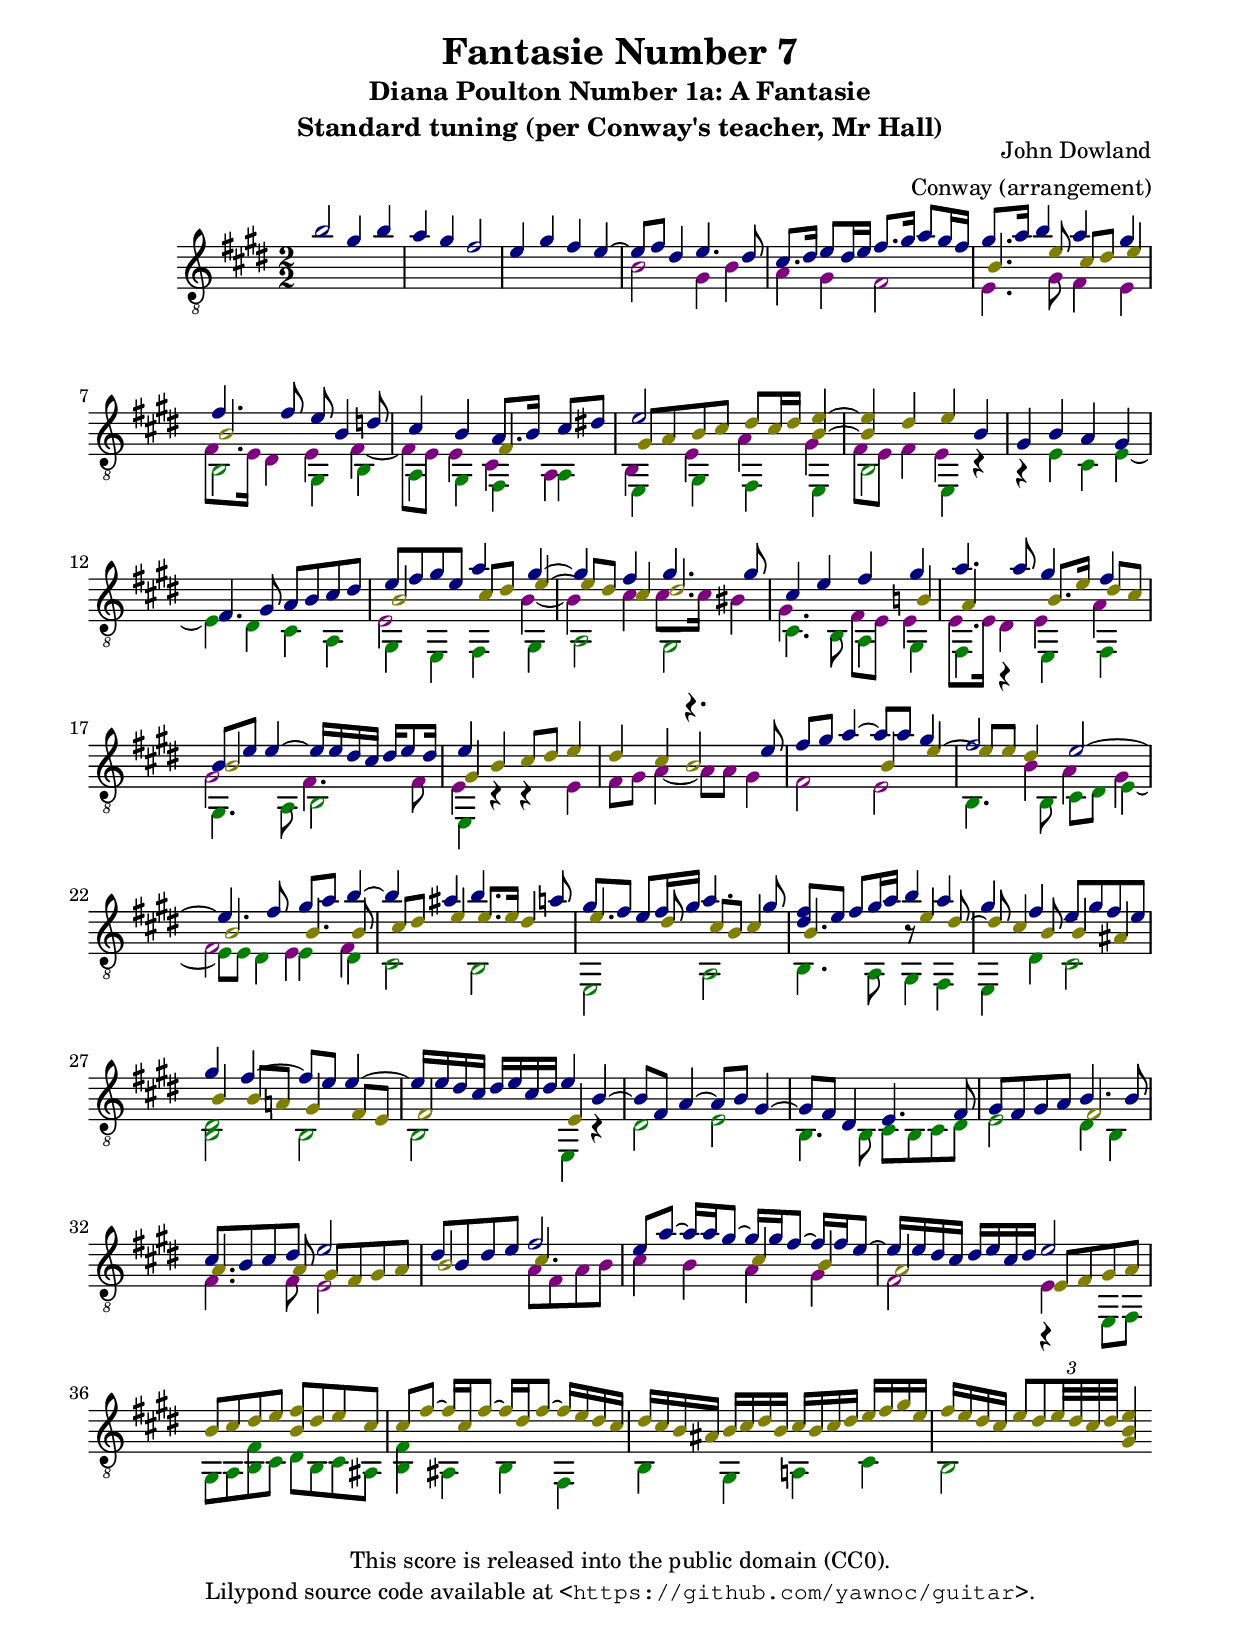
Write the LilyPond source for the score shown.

\version "2.18.2"


%%%%%%%%%%%%%%%%%%%%%%%%%%%%%%%%%%%%%%%%%%%%%%%%%%%%%%%%%%%%%%%%
% General
%%%%%%%%%%%%%%%%%%%%%%%%%%%%%%%%%%%%%%%%%%%%%%%%%%%%%%%%%%%%%%%%

\paper {
  top-margin = 1.5\cm
  left-margin = 1.5\cm
  right-margin = 1.5\cm
  bottom-margin = 1.5\cm
  ragged-last-bottom = ##f
  footnote-separator-markup = \markup { \vspace #1.5 }
}

globalSettings = {
  \accidentalStyle modern
  \compressFullBarRests
  \mergeDifferentlyHeadedOn
  \mergeDifferentlyDottedOn
  \numericTimeSignature
  \pointAndClickOff
  \override TextScript.extra-offset = #'(0 . 0.7)
  \override Score.FootnoteItem.annotation-line = ##f
}

origin-url = "https://github.com/yawnoc/guitar"

\header {
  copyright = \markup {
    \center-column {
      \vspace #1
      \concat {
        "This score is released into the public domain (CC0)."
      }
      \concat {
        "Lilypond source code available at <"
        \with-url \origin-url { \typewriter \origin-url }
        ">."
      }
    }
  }
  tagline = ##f
}

triplet = #(define-music-function
  (parser location music) (ly:music?)
  #{
    \tuplet 3/2 { $music }
  #}
)

tripletDuple = #(define-music-function
  (parser location music) (ly:music?)
  #{
    \tuplet 6/4 { $music }
  #}
)

overrideBeamedStemLengths = #(define-scheme-function
  (parser location lengths) (list?)
  #{
    \override Stem.details.beamed-lengths = $lengths
  #}
)
revertBeamedStemLengths = { \revert Stem.details.beamed-lengths }

overrideBeamVerticalPositions = #(define-scheme-function
  (parser location positions) (pair?)
  #{
    \override Beam.positions = $positions
  #}
)

%%%%%%%%%%%%%%%%%%%%%%%%%%%%%%%%%%%%%%%%%%%%%%%%%%%%%%%%%%%%%%%%
% Semantic bar lines
%%%%%%%%%%%%%%%%%%%%%%%%%%%%%%%%%%%%%%%%%%%%%%%%%%%%%%%%%%%%%%%%

barLineGoto = { \bar "||" }
barLineKeyChange = { \bar "||" }
barLineEnd = { \bar "|." }

%%%%%%%%%%%%%%%%%%%%%%%%%%%%%%%%%%%%%%%%%%%%%%%%%%%%%%%%%%%%%%%%
% Guitar notation
%%%%%%%%%%%%%%%%%%%%%%%%%%%%%%%%%%%%%%%%%%%%%%%%%%%%%%%%%%%%%%%%

stringNumbersAbove = { \set stringNumberOrientations = #'(up) }
stringNumbersBelow = { \set stringNumberOrientations = #'(down) }

fingeringAbove = { \set fingeringOrientations = #'(up) }
fingeringBelow = { \set fingeringOrientations = #'(down) }
fingeringAleft = { \set fingeringOrientations = #'(left) }
fingeringAright = { \set fingeringOrientations = #'(right) }

startGraceMusic = {
  <>(
  \override Fingering.font-size = -6
}
stopGraceMusic = {
  \revert Fingering.font-size
  <>)
}

overrideHorizontalShift = #(define-scheme-function
  (parser location distance) (number?)
  #{
    \override NoteColumn.force-hshift = $distance
  #}
)
revertHorizontalShift = { \revert NoteColumn.force-hshift }

barreSpan = #(define-music-function
  (parser location label offsetPair music)
  (string? (pair? (cons 0 0)) ly:music?)
  (let
    (
      (elements (extract-named-music music '(NoteEvent EventChord)))
    )
    (if
      (pair? elements)
      (let
        (
          (first-element (first elements))
          (last-element (last elements))
        )
        (set!
          (ly:music-property first-element 'articulations)
          (cons
            (make-music 'TextSpanEvent 'span-direction -1)
            (ly:music-property first-element 'articulations)
          )
        )
        (set!
          (ly:music-property last-element 'articulations)
          (cons
            (make-music 'TextSpanEvent 'span-direction 1)
            (ly:music-property last-element 'articulations)
          )
        )
      )
    )
  )
  #{
    \once \override TextSpanner.font-shape = #'upright
    \once \override TextSpanner.style = #'line
    \once \override TextSpanner.extra-offset = #offsetPair
    \once \override TextSpanner.bound-details = #`(
      (left
        (text . ,#{ \markup { \raise #-0.7 { #label \hspace #0.7 }} #})
        (Y . 0)
        (padding . -0.8)
        (attach-dir . -2)
      )
      (right
        (text . ,#{ \markup { \draw-line #'(0 . -1.3) } #}) ;; draw hook
        (Y . 0)
        (padding . -0.5)
        (attach-dir . 2)
      )
    )
    \once \override TextSpanner #'after-line-breaking = #(lambda (grob)
      (let*
        (
          (originalGrob (ly:grob-original grob))
          (splitGrobs (ly:spanner-broken-into originalGrob))
        )
        (if
          (and
            (>= (length splitGrobs) 2)
            (not (eq? (car (last-pair splitGrobs)) grob))
          )
          (begin
            (ly:grob-set-nested-property! grob
              '(bound-details right text)
              #{ \markup { \draw-line #'(0 . 0) } #} ;; suppress draw hook
            )
            (ly:grob-set-property! grob
              'extra-offset
              (cons
                (car offsetPair)
                (+ (cdr offsetPair) 0.7) ;; correction for suppressed hook
              )
            )
            (ly:grob-set-nested-property! grob
              '(bound-details right padding)
              #'-3 ;; increase spanner length
            )
          )
        )
      )
    )
    $music
  #}
)

barre = #(define-scheme-function
  (parser location label) (string?)
  #{
    \markup {
      \center-align {
        \hspace #0.7
        $label
      }
    }
  #}
)

nudgeNextBarre = #(define-scheme-function
  (parser location distance) (number?)
  #{
    \once \override TextScript.X-offset = $distance
  #}
)

position = #(define-scheme-function
  (parser location label) (string?)
  #{
    \markup {
      \center-align {
        \hspace #0.5
        $label
      }
    }
  #}
)

#(define-markup-command
  (markupString layout properties stringNumber) (markup?)
  (interpret-markup layout properties
    #{
      \markup \circle { \bold #stringNumber }
    #}
  )
)

#(define-markup-command
  (resonatesOn layout properties note stringNumber) (markup? markup?)
  (interpret-markup layout properties
    #{
      \markup { #note "resonates on" \markupString #stringNumber }
    #}
  )
)

%%%%%%%%%%%%%%%%%%%%%%%%%%%%%%%%%%%%%%%%%%%%%%%%%%%%%%%%%%%%%%%%
% Goto statements
%%%%%%%%%%%%%%%%%%%%%%%%%%%%%%%%%%%%%%%%%%%%%%%%%%%%%%%%%%%%%%%%

overrideGotoVisibility = {
  \once \override Score.RehearsalMark #'break-visibility = #'#(#t #t #f)
}

makeGotoMark = #(define-scheme-function
  (parser location label) (string?)
  #{
    \mark \markup { \small \italic $label }
  #}
)

simultaneousMarkSeparator = {
  \cadenzaOn
    s1073741824 % stupid, but works
  \cadenzaOff
}

coda = {
  \overrideGotoVisibility
  \mark \markup { \musicglyph #"scripts.coda" }
}

fine = {
  \overrideGotoVisibility
  \makeGotoMark Fine
}

dcAlCoda = {
  \overrideGotoVisibility
  \makeGotoMark "D.C. al Coda"
}

dcAlFine = {
  \overrideGotoVisibility
  \makeGotoMark "D.C. al Fine"
}

toCoda = {
  \overrideGotoVisibility
  \makeGotoMark "to Coda"
}



\header {
  title = "Fantasie Number 7"
  subtitle = \markup {
    \center-column {
      "Diana Poulton Number 1a: A Fantasie"
      "Standard tuning (per Conway's teacher, Mr Hall)"
    }
  }
  composer = "John Dowland"
  arranger = "Conway (arrangement)"
}


initialSignatures = {
  \clef "treble_8"
  \key e \major
  \time 2/2
  \set Timing.beamExceptions = #'()
  \set Timing.baseMoment = #(ly:make-moment 1/4)
  \set Timing.beatStructure = #'(1 1 1 1)
  \set Timing.beamExceptions = #'(
    (
      end
        .
      (
        ((1 . 8) . (4 4)) ;; quavers by fours
        ((1 . 12) . (3 3 3 3)) ;; anything shorter by beat
      )
    )
  )
}


highVoiceMusic = {
  
  \override NoteHead.color = #darkblue
  
  % Main theme high
  \barNumberCheck #1
  \relative c'' {
    b2 gis4 b |
    a gis fis2 |
    e4 gis fis e~ |
    e8 fis dis4 e4. dis8 |
    cis8. dis16 e8 dis16 e fis8. gis16 a8 gis16 fis |
    gis8. a16 b4 a gis |
    fis4. fis8 e8 b4 d8 |
    cis4 b a8. b16 cis8 dis |
    e2 s2 |
    s2 s4
  }
  
  % Main theme low
  \barNumberCheck #10
  \relative c' {
    b4 |
    gis b a gis |
    fis4. gis8 a b cis dis |
    e fis gis e a4 gis~ |
    gis fis gis4. gis8 |
    cis,4 e fis gis |
    a4. a8 gis4 fis |
    b,8 e e4~ e16 e dis cis dis16 e8 dis16 |
    e4
  }
  
  % Tee-tee taa high
  \barNumberCheck #18
  \relative c' {
    s4 s2 |
    s2 r4. e8 |
    fis8 gis a4~ a8 a gis4 |
    fis2 e2~ |
    e4. fis8 gis8 a b4~ |
    b ais b4. a8 |
    gis8 fis e8 fis16 gis a4. gis8 |
    <fis dis>8 e fis8 gis16 a b4 a |
    gis fis e8 gis fis e |
    gis4 fis~ fis8 e e4~ |
    e16 e dis cis dis e cis dis e4
  }
  
  % Tee-tee taa low
  \barNumberCheck #28
  \relative c' {
    b4~ |
    b8 fis a4~ a8 b gis4~ |
    gis8 fis dis4 e4. fis8 |
    gis fis gis a b4. b8 |
    cis b cis dis e2 |
    dis8 b dis e fis2 |
    e8 a~ a16 a gis8~ gis16 gis fis8~ fis16 fis e8~ |
    e16 e dis cis dis e cis dis e2 |
  }
  
}


lowVoiceMusic = {
  
  \override NoteHead.color = #darkgreen
  
  % Main theme high
  \barNumberCheck #1
  \relative c {
    s1 * 6 |
    b2 gis4 b |
    a gis fis a |
    e gis fis e |
    b'2 e,4
  }
  
  % Main theme low
  \barNumberCheck #10
  \relative c {
    r4 |
    r4 e cis e~ |
    e dis cis a |
    gis e fis gis |
    a2 gis |
    cis4. b8 a4 gis |
    fis r e fis |
    gis4. a8 b2 |
    e,4
  }
  
  % Tee-tee taa high
  \barNumberCheck #18
  \relative c {
    s4 s4 s4 |
    s1 * 2 |
    b4. b8 cis8 dis e4~ |
    e8 e dis4 e4 dis |
    cis2 b |
    e, a |
    b4. a8 gis4 fis |
    e dis' cis2 |
    <b dis> b |
    b e,4
  }
  
  % Tee-tee taa low
  \barNumberCheck #28
  \relative c {
    r4 |
    dis2 e |
    b4. b8 cis b cis dis |
    e2 dis4 b |
    s1 * 3 |
    s2
  }
  
  % Ascending scale
  \barNumberCheck #35
  \relative c, {
    r4 e8 fis |
    gis a <b fis'> cis dis b cis ais |
    <b fis'>4 ais b fis |
    b gis a cis |
    b2
  }
  
}


upperMiddleVoiceMusic = {
  
  \override NoteHead.color = #darkyellow
  
  % Main theme high
  \barNumberCheck #1
  \relative c' {
    s1 * 5 |
    b4. e8 cis8 dis e4 |
    b2 s2 |
    s2 fis4 s4 |
    gis8 a b cis dis8 cis16 dis <e~ b~>4 |
    <e b> dis e
  }
  
  % Main theme low
  \barNumberCheck #10
  \relative c' {
    s4 |
    s1 * 2 |
    b2 cis8 dis e4~ |
    e8 dis cis4 dis2 |
    s2 s4 b4 |
    a4 s4 b8. e16 dis8 cis |
    b2 s2 |
    gis4
  }
  
  % Tee-tee taa high
  \barNumberCheck #18
  \relative c' {
    b4 cis8 dis e4 |
    dis4 cis b2 |
    s2 b4 e~ |
    e8 e dis4 s2 |
    b2 b4. b8 |
    cis8 dis e4 e8. e16 dis4 |
    e4. dis8 cis8 b cis4 |
    b4. s8 b8\rest e4 dis8~ |
    dis8 cis4 b8~ b4 ais |
    b4 b8 a gis4 fis8 e |
    fis2 e4
  }
  
  % Tee-tee taa low
  \barNumberCheck #28
  \relative c {
    s4 |
    s1 * 2 |
    s2 fis2 |
    a4. a8 gis fis gis a |
    b2 cis4. s8 |
    s2 cis4 b |
    a2
  }
  
  % Ascending scale
  \barNumberCheck #35
  \relative c {
    e8 fis gis a |
    b cis dis e <fis b,> dis e cis |
    cis fis~ fis16 cis fis8~ fis16 dis fis8~ fis16 e dis cis |
    dis cis b ais b cis dis b cis b cis dis e fis gis e |
    fis e dis cis \tuplet 3/2 { e8 dis e32 dis cis dis } <e b gis>4
  }
  
}


lowerMiddleVoiceMusic = {
  
  \override NoteHead.color = #darkmagenta
  
  % Main theme high
  \barNumberCheck #1
  \relative c' {
    s1 * 3 |
    b2 gis4 b |
    a gis fis2 |
    e4. gis8 fis4 e |
    fis8. e16 dis4 e4 fis~ |
    fis8 e e4 cis4 a |
    b e a gis |
    fis8 e fis4 e
  }
  
  % Main theme low
  \barNumberCheck #10
  \relative c {
    s4 |
    s1 * 2 |
    e2 s4 b'4~ |
    b cis cis8. cis16 bis4 |
    gis4. s8 fis8 e e4 |
    e8. e16 dis4 e4 a |
    gis2 fis4. fis8 |
    e4
  }
  
  % Tee-tee taa high
  \barNumberCheck #18
  \relative c {
    r4 r e |
    fis8 gis a4~ a8 a gis4 |
    fis2 e |
    s4 b' a gis |
    fis2 e4 fis |
    s1 * 5 |
    s2 s4
  }
  
  % Tee-tee taa low
  \barNumberCheck #28
  \relative c {
    s4 |
    s1 * 3 |
    fis4. fis8 e2 |
    s2 a8 fis a b |
    cis4 b a gis |
    fis2 e4
  }
  
}


allMusic = {
  \new Staff \with {
    midiInstrument = #"acoustic guitar (nylon)"
  }
  \globalSettings
  \initialSignatures
  <<
    << \highVoiceMusic >>
      \\
    << \lowVoiceMusic >>
      \\
    << \upperMiddleVoiceMusic >>
      \\
    << \lowerMiddleVoiceMusic >>
  >>
}


\score {
  \allMusic
}

\score {
  \allMusic
  \midi { }
}
